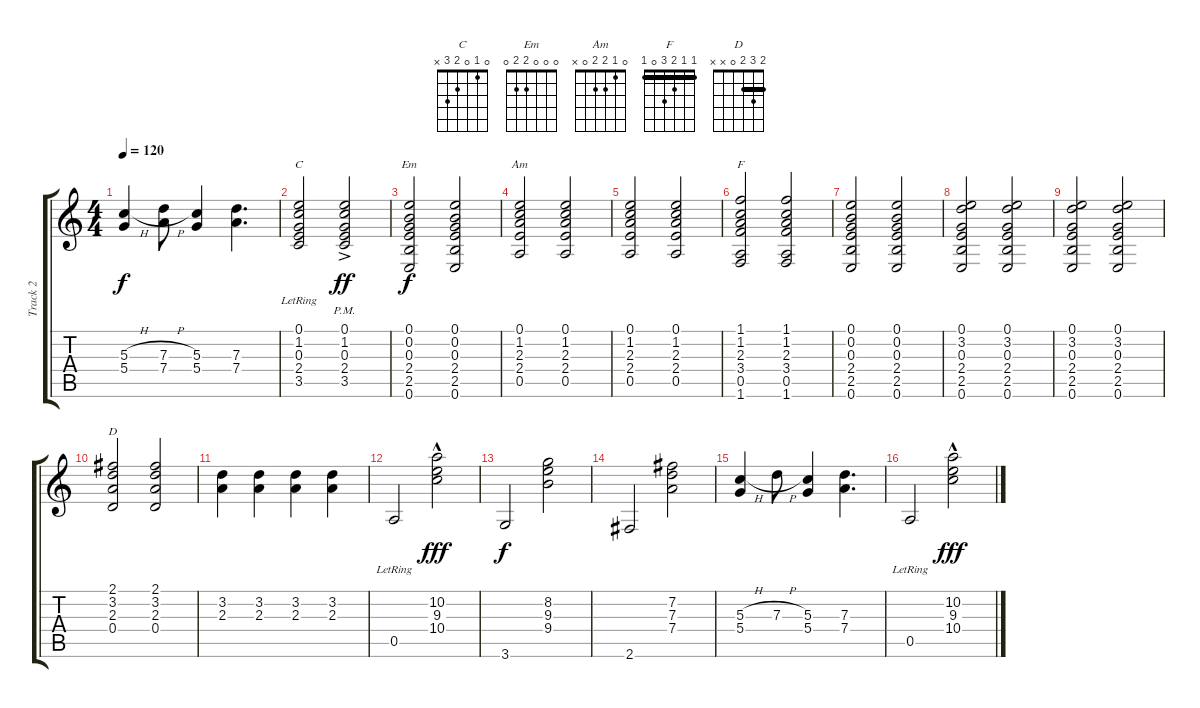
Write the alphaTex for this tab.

\track ("Track 2" "Track 2") {instrument electricguitarclean}
\staff {score tabs}
\tuning (E4 B3 G3 D3 A2 E2) {hide}
\chord ("C" 0 1 0 2 3 x)
\chord ("Em" 0 0 0 2 2 0)
\chord ("Am" 0 1 2 2 0 x)
\chord ("F" 1 1 2 3 0 1) {barre 1}
\chord ("D" 2 3 2 0 x x) {barre 2}
\ts (4 4)
\tempo 120
\clef g2
\ks c
(5.3{h} 5.4).4{dy f} (7.3{h} 7.4).8 (5.3 5.4).4 (7.3 7.4).4{d} |
(0.1 1.2 0.3 2.4 3.5{lr}).2{ch "C"} (0.1 1.2 0.3{ac pm} 2.4 3.5).2{dy ff} |
(0.1 0.2 0.3 2.4 2.5 0.6).2{ch "Em" dy f} (0.1 0.2 0.3 2.4 2.5 0.6).2 |
(0.1 1.2 2.3 2.4 0.5).2{ch "Am"} (0.1 1.2 2.3 2.4 0.5).2 |
(0.1 1.2 2.3 2.4 0.5).2 (0.1 1.2 2.3 2.4 0.5).2 |
(1.1 1.2 2.3 3.4 0.5 1.6).2{ch "F"} (1.1 1.2 2.3 3.4 0.5 1.6).2 |
(0.1 0.2 0.3 2.4 2.5 0.6).2 (0.1 0.2 0.3 2.4 2.5 0.6).2 |
(0.1 3.2 0.3 2.4 2.5 0.6).2 (0.1 3.2 0.3 2.4 2.5 0.6).2 |
(0.1 3.2 0.3 2.4 2.5 0.6).2 (0.1 3.2 0.3 2.4 2.5 0.6).2 |
(2.1 3.2 2.3 0.4).2{ch "D"} (2.1 3.2 2.3 0.4).2 |
(3.2 2.3).4 (3.2 2.3).4 (3.2 2.3).4 (3.2 2.3).4 |
0.5{lr}.2 (10.2 9.3 10.4{hac}).2{dy fff} |
3.6.2{dy f} (8.2 9.3 9.4).2 |
2.6.2 (7.2 7.3 7.4).2 |
(5.3{h} 5.4).4 7.3{h}.8 (5.3 5.4).4 (7.3 7.4).4{d} |
0.5{lr}.2 (10.2 9.3 10.4{hac}).2{dy fff}
